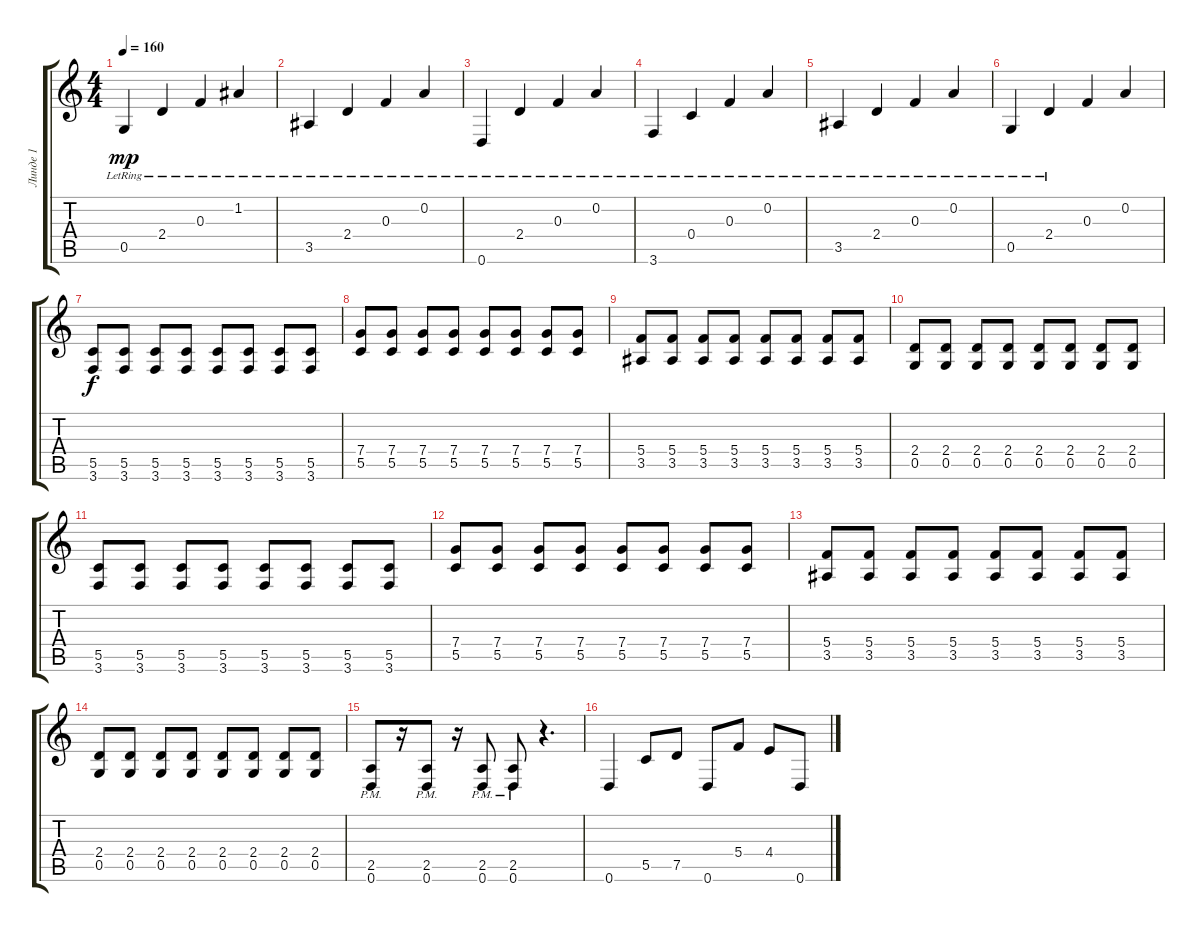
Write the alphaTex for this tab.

\track ("Линде 1" "Линде 1") {instrument distortionguitar}
\staff {score tabs}
\tuning (D4 A3 F3 C3 G2 D2) {hide}
\ts (4 4)
\tempo 160
\clef g2
\ks c
0.5{lr}.4{dy mp instrument overdrivenguitar} 2.4{lr}.4 0.3{lr}.4 1.2{lr}.4 |
3.5{lr}.4 2.4{lr}.4 0.3{lr}.4 0.2{lr}.4 |
0.6{lr}.4 2.4{lr}.4 0.3{lr}.4 0.2{lr}.4 |
3.6{lr}.4 0.4{lr}.4 0.3{lr}.4 0.2{lr}.4 |
3.5{lr}.4 2.4{lr}.4 0.3{lr}.4 0.2{lr}.4 |
0.5{lr}.4 2.4{lr}.4 0.3.4 0.2.4 |
(5.5 3.6).8{dy f instrument distortionguitar} (5.5 3.6).8 (5.5 3.6).8 (5.5 3.6).8 (5.5 3.6).8 (5.5 3.6).8 (5.5 3.6).8 (5.5 3.6).8 |
(7.4 5.5).8 (7.4 5.5).8 (7.4 5.5).8 (7.4 5.5).8 (7.4 5.5).8 (7.4 5.5).8 (7.4 5.5).8 (7.4 5.5).8 |
(5.4 3.5).8 (5.4 3.5).8 (5.4 3.5).8 (5.4 3.5).8 (5.4 3.5).8 (5.4 3.5).8 (5.4 3.5).8 (5.4 3.5).8 |
(2.4 0.5).8 (2.4 0.5).8 (2.4 0.5).8 (2.4 0.5).8 (2.4 0.5).8 (2.4 0.5).8 (2.4 0.5).8 (2.4 0.5).8 |
(5.5 3.6).8 (5.5 3.6).8 (5.5 3.6).8 (5.5 3.6).8 (5.5 3.6).8 (5.5 3.6).8 (5.5 3.6).8 (5.5 3.6).8 |
(7.4 5.5).8 (7.4 5.5).8 (7.4 5.5).8 (7.4 5.5).8 (7.4 5.5).8 (7.4 5.5).8 (7.4 5.5).8 (7.4 5.5).8 |
(5.4 3.5).8 (5.4 3.5).8 (5.4 3.5).8 (5.4 3.5).8 (5.4 3.5).8 (5.4 3.5).8 (5.4 3.5).8 (5.4 3.5).8 |
(2.4 0.5).8 (2.4 0.5).8 (2.4 0.5).8 (2.4 0.5).8 (2.4 0.5).8 (2.4 0.5).8 (2.4 0.5).8 (2.4 0.5).8 |
(2.5{pm} 0.6{pm}).8 r.16 (2.5{pm} 0.6{pm}).8 r.16 (2.5{pm} 0.6{pm}).8 (2.5{pm} 0.6{pm}).8 r.4{d} |
0.6.4 5.5.8 7.5.8 0.6.8 5.4.8 4.4.8 0.6.8
